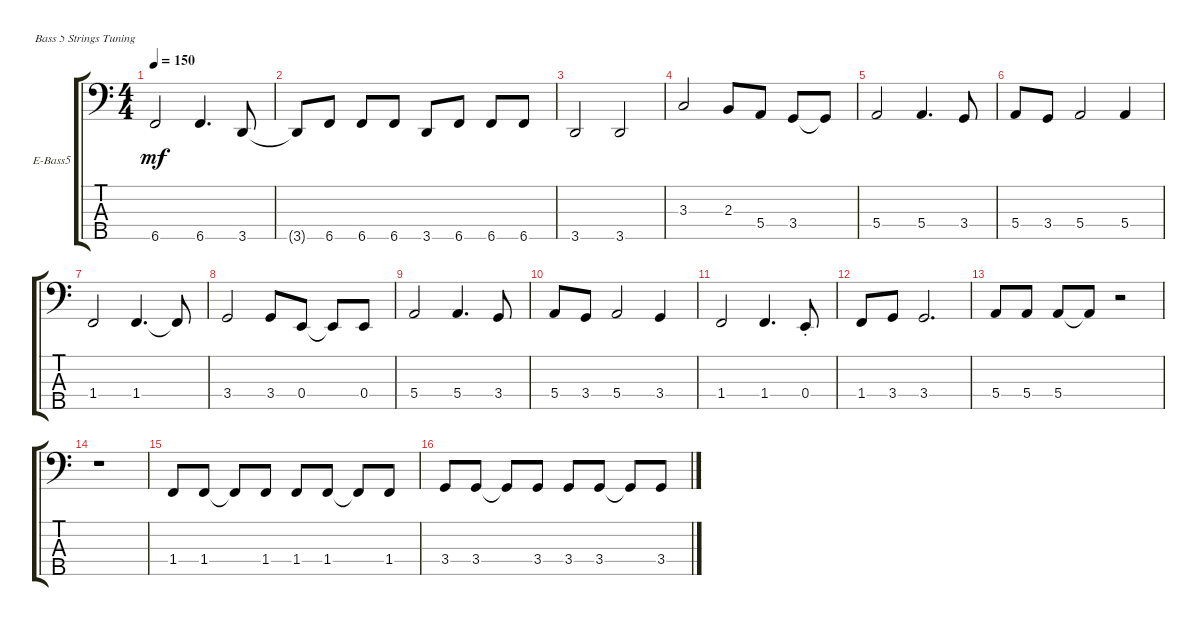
\bracketExtendMode groupsimilarinstruments
\firstSystemTrackNameOrientation horizontal
\otherSystemsTrackNameOrientation horizontal
\track ("Electric Bass" "E-Bass5") {instrument electricbassfinger}
\staff {score tabs}
\tuning (G2 D2 A1 E1 B0)
\ts (4 4)
\tempo 150
\clef f4
\ks c
6.5.2{dy mf} 6.5.4{d} 3.5.8 |
3.5{t}.8 6.5.8 6.5.8 6.5.8 3.5.8 6.5.8 6.5.8 6.5.8 |
3.5.2 3.5.2 |
\scale
0.333333 3.3.2 2.3.8 5.4.8 3.4.8 3.4{t}.8 |
5.4.2 5.4.4{d} 3.4.8 |
5.4.8 3.4.8 5.4.2 5.4.4 |
1.4.2 1.4.4{d} 1.4{t}.8 |
3.4.2 3.4.8 0.4.8 0.4{t}.8 0.4.8 |
5.4.2 5.4.4{d} 3.4.8 |
5.4.8 3.4.8 5.4.2 3.4.4 |
1.4.2 1.4.4{d} 0.4{st}.8 |
1.4.8 3.4.8 3.4.2{d} |
\scale
0.333333 5.4.8 5.4.8 5.4.8 5.4{t}.8 r.2 |
\scale
0.333333 r.1 |
\scale
0.333333 1.4.8 1.4.8 1.4{t}.8 1.4.8 1.4.8 1.4.8 1.4{t}.8 1.4.8 |
\scale
0.333333 3.4.8 3.4.8 3.4{t}.8 3.4.8 3.4.8 3.4.8 3.4{t}.8 3.4.8
